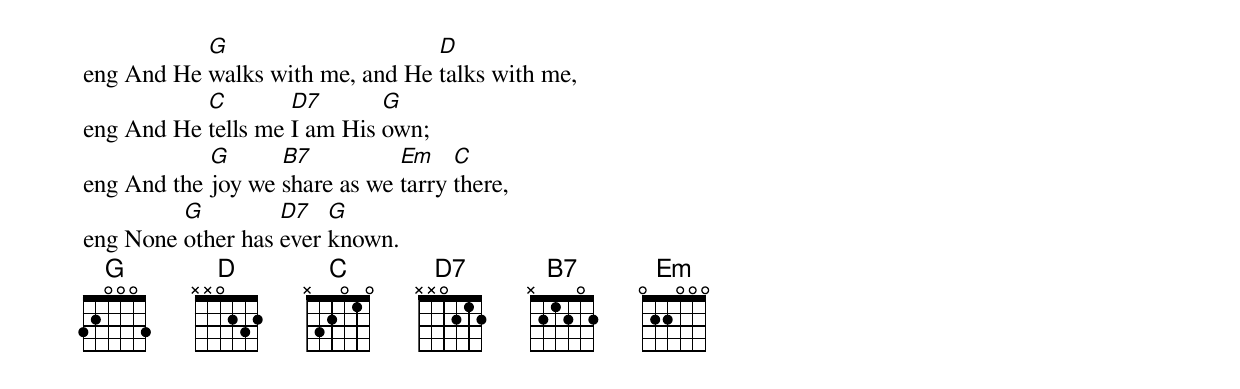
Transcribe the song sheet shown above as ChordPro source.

eng And He [G]walks with me, and He [D]talks with me,
eng And He [C]tells me [D7]I am His [G]own;
eng And the [G]joy we [B7]share as we [Em]tarry [C]there,
eng None [G]other has [D7]ever [G]known.
